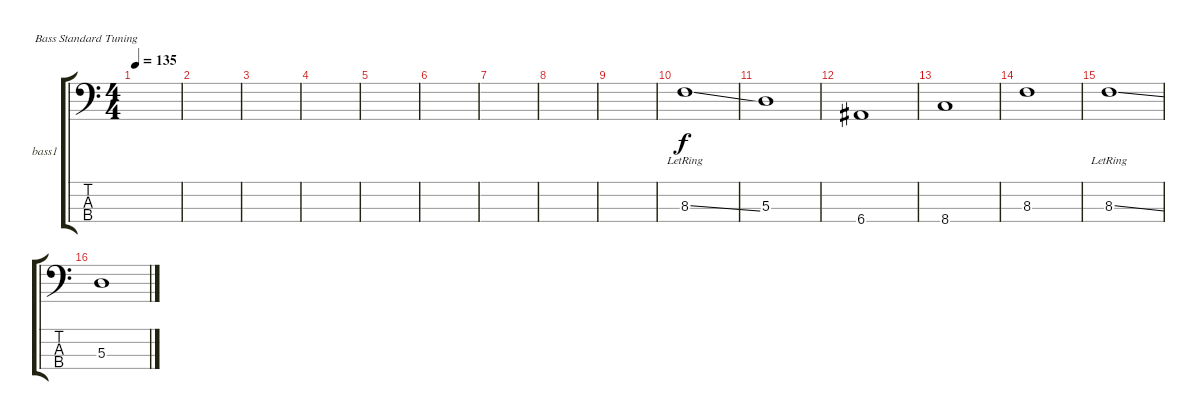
\defaultSystemsLayout 4
\bracketExtendMode groupsimilarinstruments
\firstSystemTrackNameOrientation horizontal
\otherSystemsTrackNameOrientation horizontal
\track ("Bass" "bass1") {instrument acousticbass}
\staff {score tabs}
\tuning (G2 D2 A1 E1)
\ts (4 4)
\tempo 135
\clef f4
\ks c
|
|
|
|
|
|
|
|
|
8.3{ss lr}.1 |
5.3.1 |
6.4.1 |
8.4.1 |
8.3.1 |
8.3{ss lr}.1 |
5.3.1
